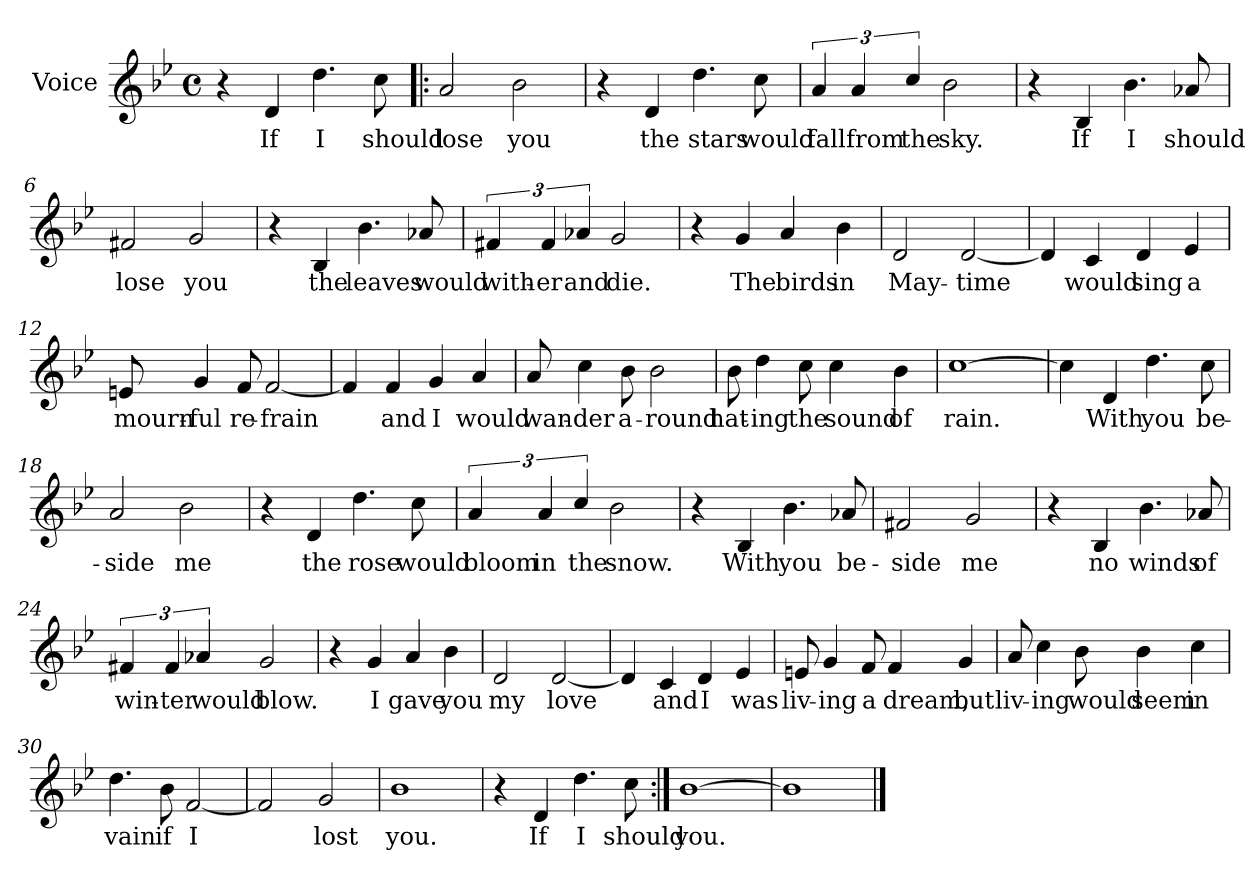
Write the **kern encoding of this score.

**kern	**text
*part1	*part1
*staff1	*staff1
*I"Voice	*
*clefG2	*
*k[b-e-]	*
*B-:	*
*M4/4	*
*met(c)	*
=1	=1
4r	.
4d/	If
4.dd\	I
8cc\	should
=2!|:	=2!|:
2a/	lose
2b-\	you
=3	=3
4r	.
4d/	the
4.dd\	stars
8cc\	would
=4	=4
6a/	fall
6a/	from
6cc/	the
2b-\	sky.
!!LO:LB:g=z
=5	=5
4r	.
4B-/	If
4.b-\	I
8a-X/	should
=6	=6
2f#X/	lose
2g/	you
=7	=7
4r	.
4B-/	the
4.b-\	leaves
8a-X/	would
=8	=8
6f#X/	with-
6f#/	-er
6a-X/	and
2g/	die.
=9	=9
4r	.
4g/	The
4a/	birds
4b-\	in
!!LO:LB:g=z
=10	=10
2d/	May-
[2d/	time
=11	=11
4d/]	.
4c/	would
4d/	sing
4e-/	a
=12	=12
8en/	mourn-
4g/	-ful
8f/	re-
[2f/	-frain
=13	=13
4f/]	.
4f/	and
4g/	I
4a/	would
!!LO:LB:g=z
=14	=14
8a/	wan-
4cc\	-der
8b-\	a-
2b-\	-round
=15	=15
8b-\	hat-
4dd\	-ing
8cc\	the
4cc\	sound
4b-\	of
=16	=16
[1cc	rain.
=17	=17
4cc\]	.
4d/	With
4.dd\	you
8cc\	be-
=18	=18
2a/	-side
2b-\	me
!!LO:LB:g=z
=19	=19
4r	.
4d/	the
4.dd\	rose
8cc\	would
=20	=20
6a/	bloom
6a/	in
6cc/	the
2b-\	snow.
=21	=21
4r	.
4B-/	With
4.b-\	you
8a-X/	be-
=22	=22
2f#X/	-side
2g/	me
=23	=23
4r	.
4B-/	no
4.b-\	winds
8a-X/	of
!!LO:LB:g=z
=24	=24
6f#X/	win-
6f#/	-ter
6a-X/	would
2g/	blow.
=25	=25
4r	.
4g/	I
4a/	gave
4b-\	you
=26	=26
2d/	my
[2d/	love
=27	=27
4d/]	.
4c/	and
4d/	I
4e-/	was
!!LO:LB:g=z
=28	=28
8en/	liv-
4g/	-ing
8f/	a
4f/	dream,
4g/	but
=29	=29
8a/	liv-
4cc\	-ing
8b-\	would
4b-\	seem
4cc\	in
=30	=30
4.dd\	vain
8b-\	if
[2f/	I
=31	=31
2f/]	.
2g/	lost
!!LO:LB:g=z
=32	=32
1b-	you.
=33	=33
4r	.
4d/	If
4.dd\	I
8cc\	should
=34:|!	=34:|!
[1b-	you.
=35	=35
1b-]	.
==	==
*-	*-
